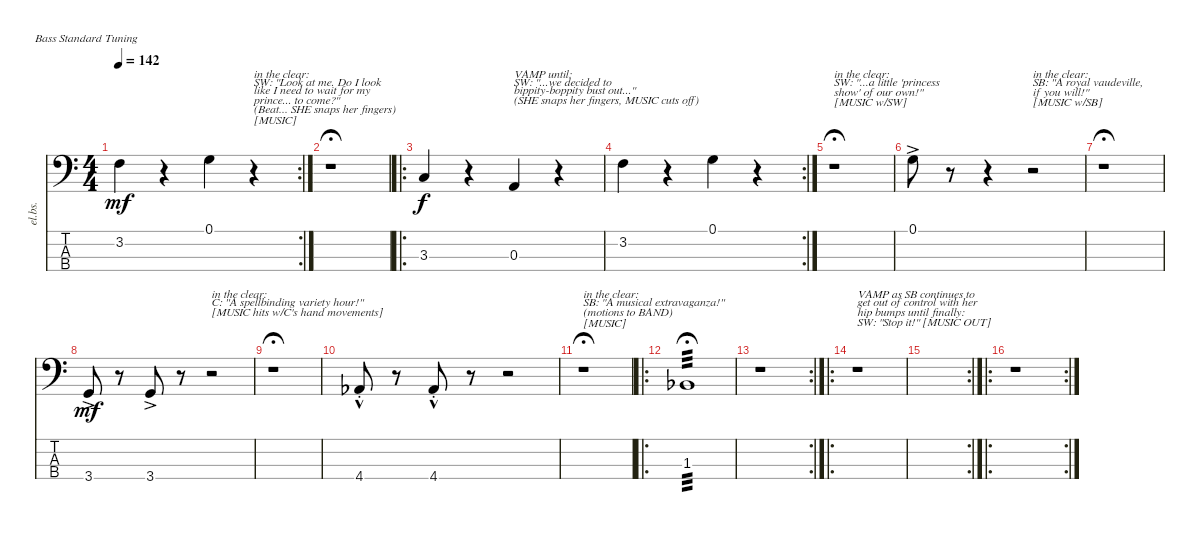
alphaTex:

\defaultSystemsLayout 4
\bracketExtendMode nobrackets
\useSystemSignSeparator
\track ("Electric Bass" "el.bs.") {defaultSystemsLayout 6 multiBarRest instrument electricbassfinger}
\staff {score tabs}
\tuning (G2 D2 A1 E1)
\rc 2
\ts (4 4)
\tempo 142
\clef f4
\ks c
3.2.4{dy mf beam Down} r.4{beam Down} 0.1.4{beam Down} r.4{txt "in the clear:\nSW: \"Look at me. Do I look\nlike I need to wait for my\nprince... to come?\"\n(Beat... SHE snaps her fingers)\n[MUSIC]" beam Down} |
r.1{fermata (medium 0.5) beam Down} |
\ro
3.3.4{dy f beam Up} r.4{beam Down} 0.3.4{txt "VAMP until:\nSW: \"...we decided to\nbippity-boppity bust out...\"\n(SHE snaps her fingers, MUSIC cuts off)" beam Up} r.4{beam Down} |
\rc 2
3.2.4{beam Down} r.4{beam Down} 0.1.4{beam Down} r.4{beam Down} |
r.1{txt "in the clear:\nSW: \"...a little 'princess\nshow' of our own!\"\n[MUSIC w/SW]" fermata (medium 0.5) beam Down} |
0.1{ac}.8{beam Down} r.8{beam Down} r.4{beam Down} r.2{txt "in the clear:\nSB: \"A royal vaudeville,\nif you will!\"\n[MUSIC w/SB]" beam Down} |
r.1{fermata (medium 0.5) beam Down} |
3.4{ac}.8{dy mf beam Up} r.8{beam Down} 3.4{ac}.8{beam Up} r.8{beam Down} r.2{txt "in the clear:\nC: \"A spellbinding variety hour!\"\n[MUSIC hits w/C's hand movements]" beam Down} |
r.1{fermata (medium 0.5) beam Down} |
4.4{hac st acc b}.8{beam Up} r.8{beam Down} 4.4{hac st acc b}.8{beam Up} r.8{beam Down} r.2{beam Down} |
r.1{txt "in the clear:\nSB: \"A musical extravaganza!\"\n(motions to BAND)\n[MUSIC]" fermata (medium 0.5) beam Down} |
\ro
1.3{acc b}.1{tp 3 fermata (medium 0.5) beam Up} |
\rc 2
r.1{beam Down} |
\ro
r.1{txt "VAMP as SB continues to\nget out of control with her\nhip bumps until finally:\nSW: \"Stop it!\" [MUSIC OUT]" beam Down} |
\rc 2
|
\ro
\rc 2
r.1{beam Down}
